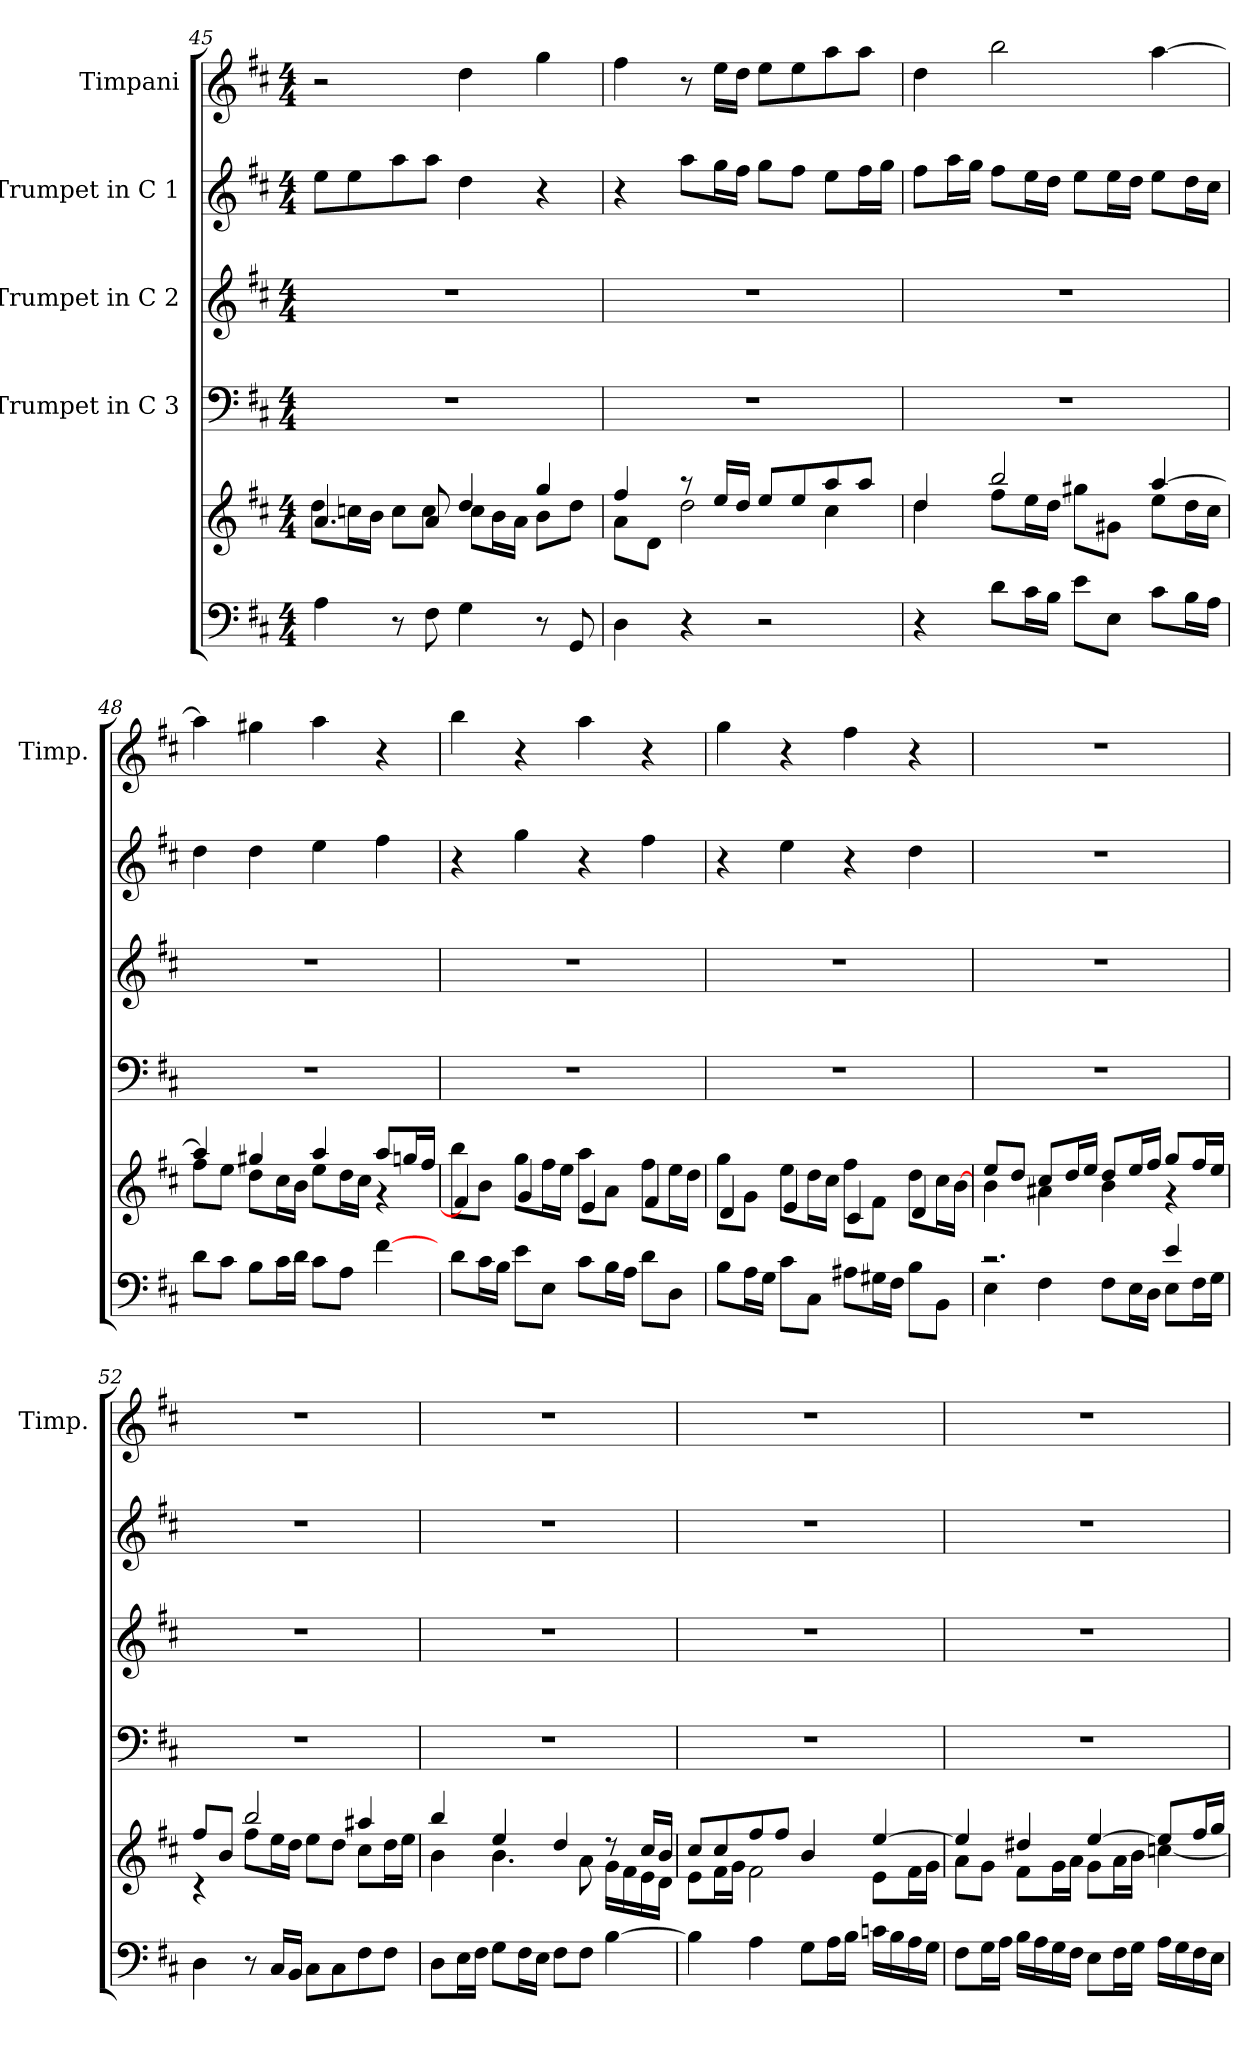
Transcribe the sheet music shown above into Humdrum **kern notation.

**kern	**kern	**kern	**kern	**kern	**kern
*part5	*part5	*part4	*part3	*part2	*part1
*staff6	*staff5	*staff4	*staff3	*staff2	*staff1
*	*	*I"Trumpet in C 3	*I"Trumpet in C 2	*I"Trumpet in C 1	*I"Timpani
*	*	*	*	*	*I'Timp.
!!LO:LB:g=z
*clefF4	*clefG2	*clefF4	*clefG2	*clefG2	*clefG2
*k[f#c#]	*k[f#c#]	*k[f#c#]	*k[f#c#]	*k[f#c#]	*k[f#c#]
*	*D:	*D:	*D:	*D:	*D:
*M4/4	*M4/4	*M4/4	*M4/4	*M4/4	*M4/4
=45	=45	=45	=45	=45	=45
*	*^	*	*	*	*
4A\	4.a/	8dd\L	1r	1r	8ee\L	2r
.	.	16ccn\L	.	.	8ee\	.
.	.	16b\JJ	.	.	.	.
8r	.	8cc\L	.	.	8aa\	.
8F#\	8a/	8cc\J	.	.	8aa\J	.
4G\	4dd/	8cc\L	.	.	4dd\	4dd\
.	.	16b\L	.	.	.	.
.	.	16a\JJ	.	.	.	.
8r	4gg/	8b\L	.	.	4r	4gg\
8GG/	.	8dd\J	.	.	.	.
=46	=46	=46	=46	=46	=46	=46
4D\	4ff#/	8a\L	1r	1r	4r	4ff#\
.	.	8d\J	.	.	.	.
4r	8r	2dd\	.	.	8aa\L	8r
.	16ee/LL	.	.	.	16gg\L	16ee\LL
.	16dd/JJ	.	.	.	16ff#\JJ	16dd\JJ
2r	8ee/L	.	.	.	8gg\L	8ee\L
.	8ee/	.	.	.	8ff#\J	8ee\
.	8aa/	4cc#\	.	.	8ee\L	8aa\
.	8aa/J	.	.	.	16ff#\L	8aa\J
.	.	.	.	.	16gg\JJ	.
=47	=47	=47	=47	=47	=47	=47
4r	4dd/	4dd\	1r	1r	8ff#\L	4dd\
.	.	.	.	.	16aa\L	.
.	.	.	.	.	16gg\JJ	.
8d\L	2bb/	8ff#\L	.	.	8ff#\L	2bb\
16c#\L	.	16ee\L	.	.	16ee\L	.
16B\JJ	.	16dd\JJ	.	.	16dd\JJ	.
8e\L	.	8gg#X\L	.	.	8ee\L	.
8E\J	.	8g#X\J	.	.	16ee\L	.
.	.	.	.	.	16dd\JJ	.
8c#\L	[4aa/	8ee\L	.	.	8ee\L	[4aa\
16B\L	.	16dd\L	.	.	16dd\L	.
16A\JJ	.	16cc#\JJ	.	.	16cc#\JJ	.
=48	=48	=48	=48	=48	=48	=48
8d\L	4aa/]	8ff#\L	1r	1r	4dd\	4aa\]
8c#\J	.	8ee\J	.	.	.	.
8B\L	4gg#X/	8dd\L	.	.	4dd\	4gg#X\
16c#\L	.	16cc#\L	.	.	.	.
16d\JJ	.	16b\JJ	.	.	.	.
8c#\L	4aa/	8ee\L	.	.	4ee\	4aa\
8A\J	.	16dd\L	.	.	.	.
.	.	16cc#\JJ	.	.	.	.
[4f#\	8aa/L	4r	.	.	4ff#\	4r
.	16ggn/L	.	.	.	.	.
.	16ff#/JJ	.	.	.	.	.
=49	=49	=49	=49	=49	=49	=49
8d\L	8bb\L	4f#/]	1r	1r	4r	4bb\
16c#\L	8b\J	.	.	.	.	.
16B\JJ	.	.	.	.	.	.
8e\L	8gg\L	4g/	.	.	4gg\	4r
8E\J	16ff#\L	.	.	.	.	.
.	16ee\JJ	.	.	.	.	.
8c#\L	8aa\L	4e/	.	.	4r	4aa\
16B\L	8a\J	.	.	.	.	.
16A\JJ	.	.	.	.	.	.
8d\L	8ff#\L	4f#/	.	.	4ff#\	4r
8D\J	16ee\L	.	.	.	.	.
.	16dd\JJ	.	.	.	.	.
!!LO:PB:g=z
=50	=50	=50	=50	=50	=50	=50
8B\L	8gg\L	4d/	1r	1r	4r	4gg\
16A\L	8g\J	.	.	.	.	.
16G\JJ	.	.	.	.	.	.
8c#\L	8ee\L	4e/	.	.	4ee\	4r
8C#\J	16dd\L	.	.	.	.	.
.	16cc#\JJ	.	.	.	.	.
8A#X\L	8ff#\L	4c#/	.	.	4r	4ff#\
16G#X\L	8f#\J	.	.	.	.	.
16F#\JJ	.	.	.	.	.	.
8B\L	8dd\L	4d/	.	.	4dd\	4r
8BB\J	16cc#\L	.	.	.	.	.
.	[16b\JJ	.	.	.	.	.
=51	=51	=51	=51	=51	=51	=51
*^	*	*	*	*	*	*
2.r	4E\	8ee/L	4b\	1r	1r	1r	1r
.	.	8dd/J	.	.	.	.	.
.	4F#\	8cc#/L	4a#X\	.	.	.	.
.	.	16dd/L	.	.	.	.	.
.	.	16ee/JJ	.	.	.	.	.
.	8F#\L	8dd/L	4b\	.	.	.	.
.	16E\L	16ee/L	.	.	.	.	.
.	16D\JJ	16ff#/JJ	.	.	.	.	.
4e/	8E\L	8gg/L	4r	.	.	.	.
.	16F#\L	16ff#/L	.	.	.	.	.
.	16G\JJ	16ee/JJ	.	.	.	.	.
*v	*v	*	*	*	*	*	*
=52	=52	=52	=52	=52	=52	=52
4D\	8ff#/L	4r	1r	1r	1r	1r
.	8b/J	.	.	.	.	.
8r	2bb/	8ff#\L	.	.	.	.
16C#/LL	.	16ee\L	.	.	.	.
16BB/JJ	.	16dd\JJ	.	.	.	.
8C#\L	.	8ee\L	.	.	.	.
8C#\	.	8dd\J	.	.	.	.
8F#\	4aa#X/	8cc#\L	.	.	.	.
8F#\J	.	16dd\L	.	.	.	.
.	.	16ee\JJ	.	.	.	.
=53	=53	=53	=53	=53	=53	=53
8D\L	4bb/	4b\	1r	1r	1r	1r
16E\L	.	.	.	.	.	.
16F#\JJ	.	.	.	.	.	.
8G\L	4ee/	4.b\	.	.	.	.
16F#\L	.	.	.	.	.	.
16E\JJ	.	.	.	.	.	.
8F#\L	4dd/	.	.	.	.	.
8F#\J	.	8a\	.	.	.	.
[4B\	8r	16g\LL	.	.	.	.
.	.	16f#\	.	.	.	.
.	16cc#/LL	16e\	.	.	.	.
.	16b/JJ	16d\JJ	.	.	.	.
=54	=54	=54	=54	=54	=54	=54
4B\]	8cc#/L	8e\L	1r	1r	1r	1r
.	8cc#/	16f#\L	.	.	.	.
.	.	16g\JJ	.	.	.	.
4A\	8ff#/	2f#\	.	.	.	.
.	8ff#/J	.	.	.	.	.
8G\L	4b/	.	.	.	.	.
16A\L	.	.	.	.	.	.
16B\JJ	.	.	.	.	.	.
16cn\LL	[4ee/	8e\L	.	.	.	.
16B\	.	.	.	.	.	.
16A\	.	16f#\L	.	.	.	.
16G\JJ	.	16g\JJ	.	.	.	.
!!LO:LB:g=z
=55	=55	=55	=55	=55	=55	=55
8F#\L	4ee/]	8a\L	1r	1r	1r	1r
16G\L	.	8g\J	.	.	.	.
16A\JJ	.	.	.	.	.	.
16B\LL	4dd#X/	8f#\L	.	.	.	.
16A\	.	.	.	.	.	.
16G\	.	16g\L	.	.	.	.
16F#\JJ	.	16a\JJ	.	.	.	.
8E\L	[4ee/	8g\L	.	.	.	.
16F#\L	.	16a\L	.	.	.	.
16G\JJ	.	16b\JJ	.	.	.	.
16A\LL	8ee/L]	[4ccn\	.	.	.	.
16G\	.	.	.	.	.	.
16F#\	16ff#/L	.	.	.	.	.
16E\JJ	16gg/JJ	.	.	.	.	.
*	*v	*v	*	*	*	*
=	=	=	=	=	=
*-	*-	*-	*-	*-	*-
